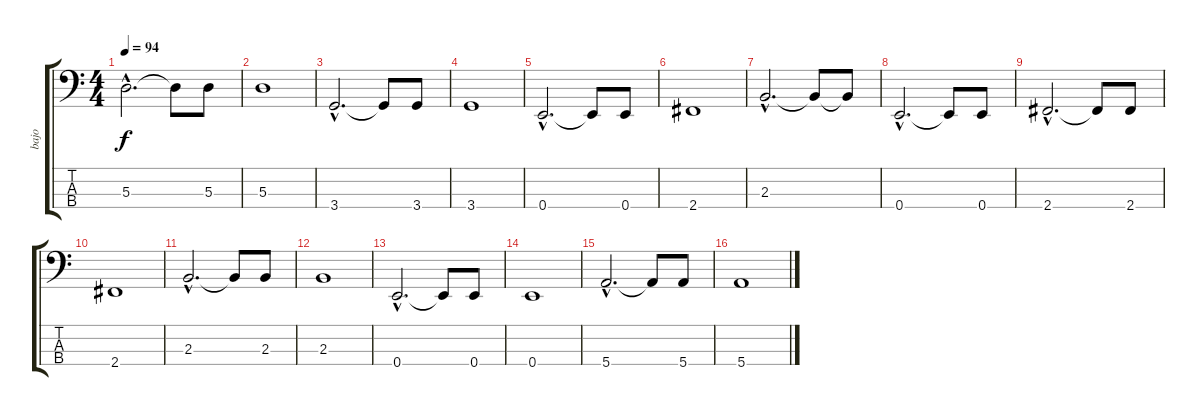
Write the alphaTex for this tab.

\track ("bajo" "bajo") {instrument electricbassfinger}
\staff {score tabs}
\tuning (G2 D2 A1 E1) {hide}
\ts (4 4)
\tempo 94
\clef f4
\ks c
5.3{hac}.2{d dy f} 5.3{t}.8 5.3.8 |
5.3.1 |
3.4{hac}.2{d} 3.4{t}.8 3.4.8 |
3.4.1 |
0.4{hac}.2{d} 0.4{t}.8 0.4.8 |
2.4.1 |
2.3{hac}.2{d} 2.3{t}.8 2.3{t}.8 |
0.4{hac}.2{d} 0.4{t}.8 0.4.8 |
2.4{hac}.2{d} 2.4{t}.8 2.4.8 |
2.4.1 |
2.3{hac}.2{d} 2.3{t}.8 2.3.8 |
2.3.1 |
0.4{hac}.2{d} 0.4{t}.8 0.4.8 |
0.4.1 |
5.4{hac}.2{d} 5.4{t}.8 5.4.8 |
5.4.1
